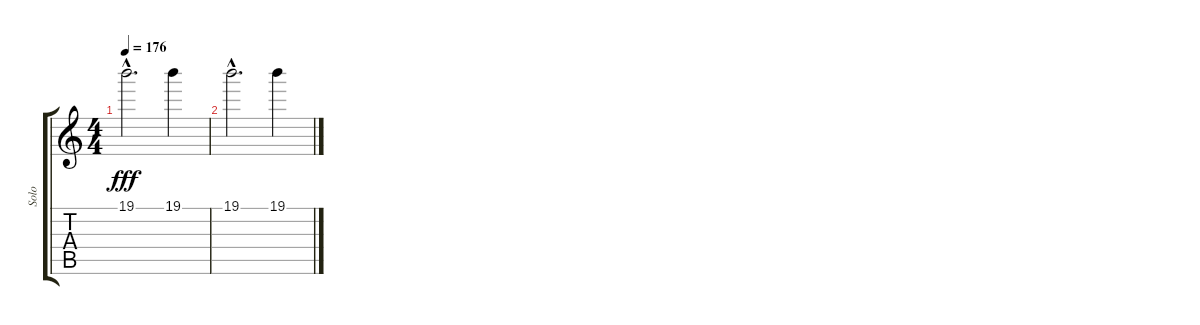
\track ("Solo" "Solo") {instrument overdrivenguitar}
\staff {score tabs}
\tuning (E4 B3 G3 D3 A2 E2) {hide}
\ts (4 4)
\tempo 176
\clef g2
\ks c
19.1{hac}.2{d dy fff} 19.1.4 |
19.1{hac}.2{d} 19.1.4
